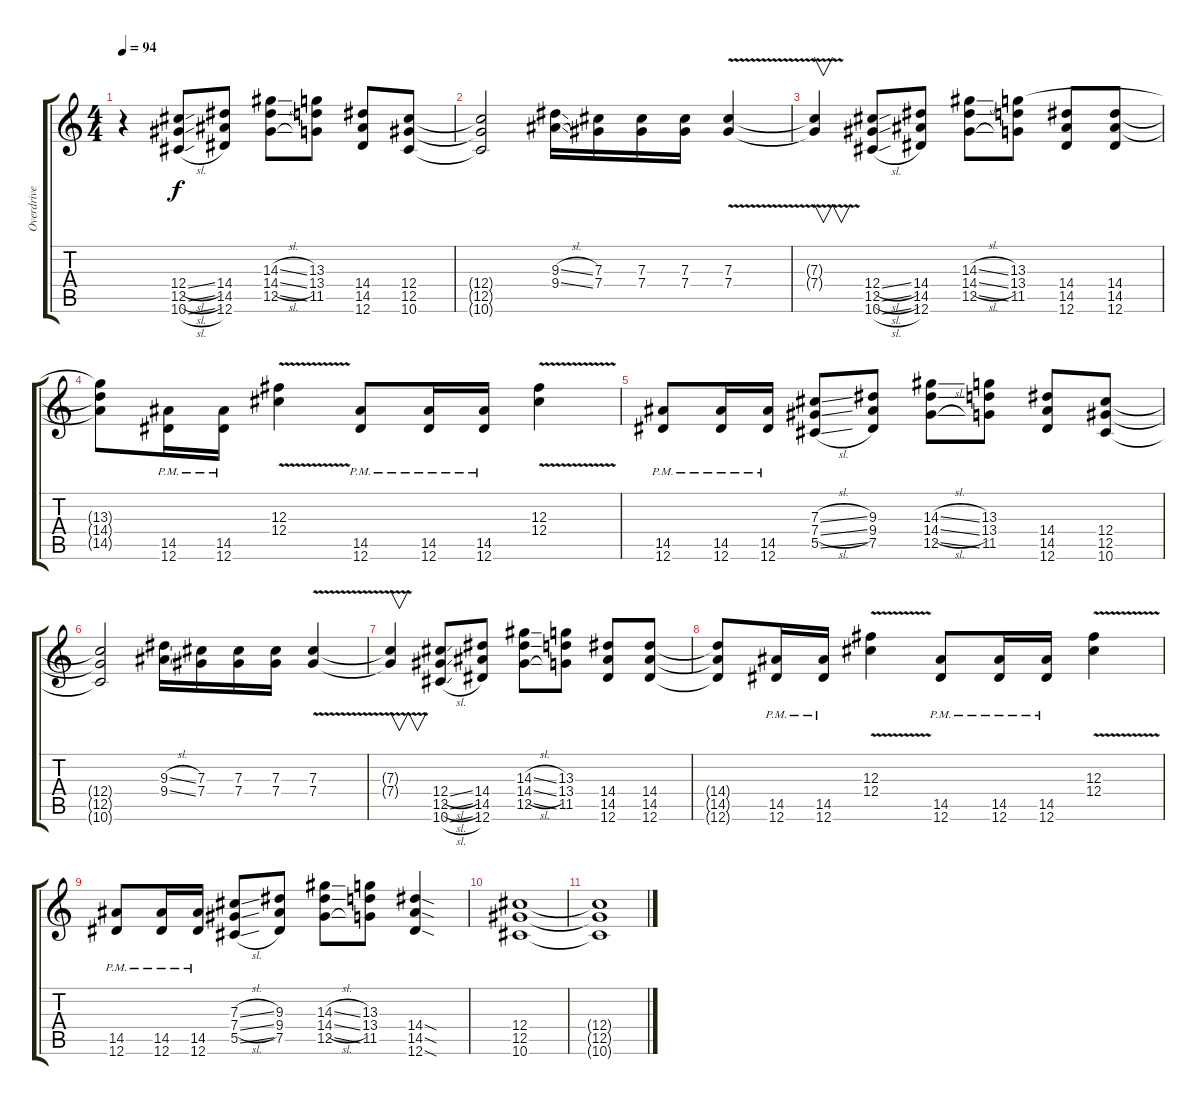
\track ("Overdrive" "Overdrive") {instrument overdrivenguitar}
\staff {score tabs}
\tuning (Eb4 Bb3 Gb3 Db3 Ab2 Eb2) {hide}
\ts (4 4)
\tempo 94
\clef g2
\ks c
r.4{dy f} (12.4{sl} 12.5{sl} 10.6{sl}).8 (14.4 14.5 12.6).8 (14.3{sl} 14.4{sl} 12.5{sl}).8 (13.3 13.4 11.5).8 (14.4 14.5 12.6).8 (12.4 12.5 10.6).8 |
(12.4{t} 12.5{t} 10.6{t}).2 (9.3{sl} 9.4{sl}).16 (7.3 7.4).16 (7.3 7.4).16 (7.3 7.4).16 (7.3{v} 7.4).4 |
(7.3{t} 7.4{t}).4{v} (12.4{sl} 12.5{sl} 10.6{sl}).8 (14.4 14.5 12.6).8 (14.3{sl} 14.4{sl} 12.5{sl}).8 (13.3 13.4 11.5).8 (14.4 14.5 12.6).8 (14.4 14.5 12.6).8 |
(13.3{t} 14.4{t} 14.5{t}).8 (14.5{pm} 12.6{pm}).16 (14.5{pm} 12.6{pm}).16 (12.3{v} 12.4).4 (14.5{pm} 12.6{pm}).8 (14.5{pm} 12.6{pm}).16 (14.5{pm} 12.6{pm}).16 (12.3{v} 12.4).4 |
(14.5{pm} 12.6{pm}).8 (14.5{pm} 12.6{pm}).16 (14.5{pm} 12.6{pm}).16 (7.3{sl} 7.4{sl} 5.5{sl}).8 (9.3 9.4 7.5).8 (14.3{sl} 14.4{sl} 12.5{sl}).8 (13.3 13.4 11.5).8 (14.4 14.5 12.6).8 (12.4 12.5 10.6).8 |
(12.4{t} 12.5{t} 10.6{t}).2 (9.3{sl} 9.4{sl}).16 (7.3 7.4).16 (7.3 7.4).16 (7.3 7.4).16 (7.3{v} 7.4).4 |
(7.3{t} 7.4{t}).4{v} (12.4{sl} 12.5{sl} 10.6{sl}).8 (14.4 14.5 12.6).8 (14.3{sl} 14.4{sl} 12.5{sl}).8 (13.3 13.4 11.5).8 (14.4 14.5 12.6).8 (14.4 14.5 12.6).8 |
(14.4{t} 14.5{t} 12.6{t}).8 (14.5{pm} 12.6{pm}).16 (14.5{pm} 12.6{pm}).16 (12.3{v} 12.4).4 (14.5{pm} 12.6{pm}).8 (14.5{pm} 12.6{pm}).16 (14.5{pm} 12.6{pm}).16 (12.3{v} 12.4).4 |
(14.5{pm} 12.6{pm}).8 (14.5{pm} 12.6{pm}).16 (14.5{pm} 12.6{pm}).16 (7.3{sl} 7.4{sl} 5.5{sl}).8 (9.3 9.4 7.5).8 (14.3{sl} 14.4{sl} 12.5{sl}).8 (13.3 13.4 11.5).8 (14.4{sod} 14.5{sod} 12.6{sod}).4 |
(12.4 12.5 10.6).1 |
(12.4{t} 12.5{t} 10.6{t}).1{volume 2}
